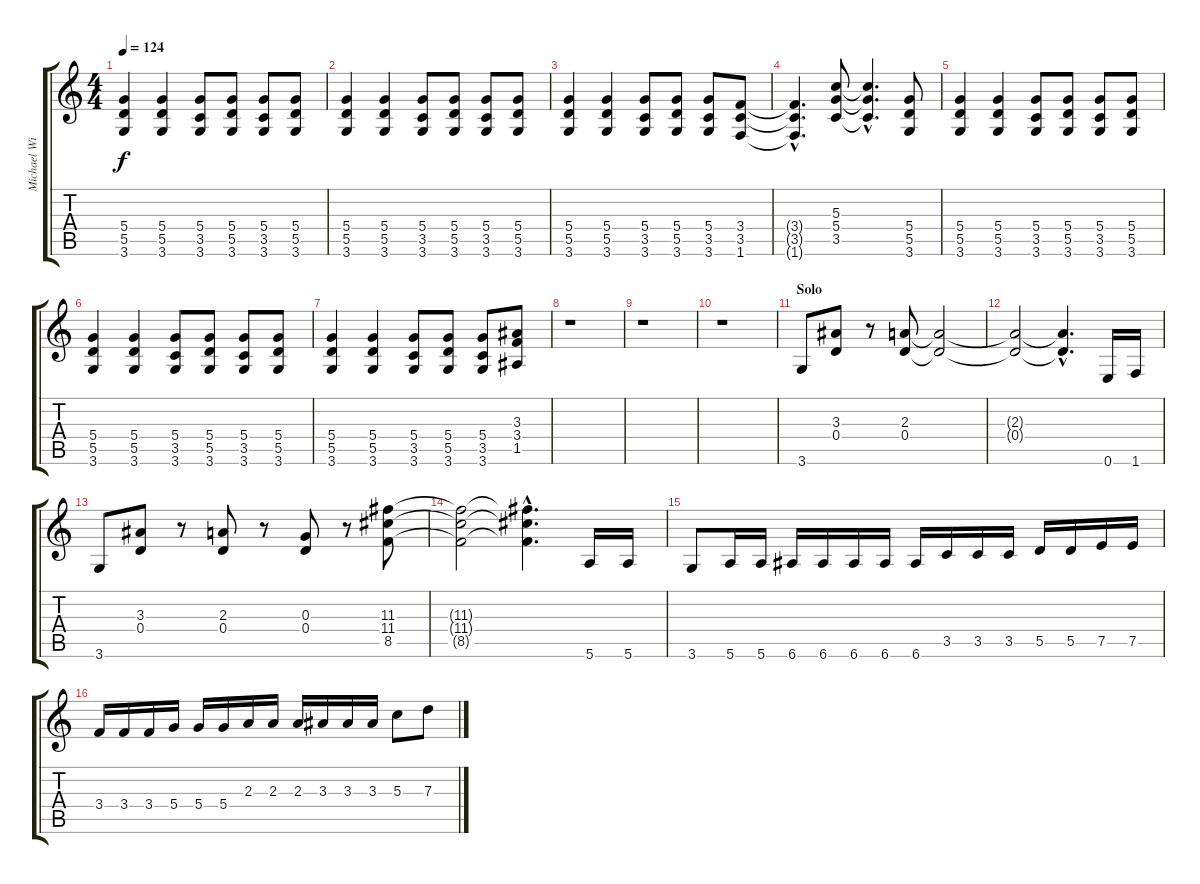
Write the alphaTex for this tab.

\track ("Michael Wilton (Standard Tuning)" "Michael Wi") {instrument distortionguitar}
\staff {score tabs}
\tuning (E4 B3 G3 D3 A2 E2) {hide}
\ts (4 4)
\tempo 124
\clef g2
\ks c
(5.4 5.5 3.6).4{dy f} (5.4 5.5 3.6).4 (5.4 3.5 3.6).8 (5.4 5.5 3.6).8 (5.4 3.5 3.6).8 (5.4 5.5 3.6).8 |
(5.4 5.5 3.6).4 (5.4 5.5 3.6).4 (5.4 3.5 3.6).8 (5.4 5.5 3.6).8 (5.4 3.5 3.6).8 (5.4 5.5 3.6).8 |
(5.4 5.5 3.6).4 (5.4 5.5 3.6).4 (5.4 3.5 3.6).8 (5.4 5.5 3.6).8 (5.4 3.5 3.6).8 (3.4 3.5 1.6).8 |
(3.4{hac t} 3.5{hac t} 1.6{hac t}).4{d} (5.3 5.4 3.5).8 (5.3{hac t} 5.4{hac t} 3.5{hac t}).4{d} (5.4 5.5 3.6).8 |
(5.4 5.5 3.6).4 (5.4 5.5 3.6).4 (5.4 3.5 3.6).8 (5.4 5.5 3.6).8 (5.4 3.5 3.6).8 (5.4 5.5 3.6).8 |
(5.4 5.5 3.6).4 (5.4 5.5 3.6).4 (5.4 3.5 3.6).8 (5.4 5.5 3.6).8 (5.4 3.5 3.6).8 (5.4 5.5 3.6).8 |
(5.4 5.5 3.6).4 (5.4 5.5 3.6).4 (5.4 3.5 3.6).8 (5.4 5.5 3.6).8 (5.4 3.5 3.6).8 (3.3 3.4 1.5).8 |
r.1 |
r.1 |
r.1 |
\section ("" "Solo")
3.6.8 (3.3 0.4).8 r.8 (2.3 0.4).8 (2.3{t} 0.4{t}).2 |
(2.3{t} 0.4{t}).2 (2.3{hac t} 0.4{hac t}).4{d} 0.6.16 1.6.16 |
3.6.8 (3.3 0.4).8 r.8 (2.3 0.4).8 r.8 (0.3 0.4).8 r.8 (11.3 11.4 8.5).8 |
(11.3{t} 11.4{t} 8.5{t}).2 (11.3{hac t} 11.4{hac t} 8.5{hac t}).4{d} 5.6.16 5.6.16 |
3.6.8 5.6.16 5.6.16 6.6.16 6.6.16 6.6.16 6.6.16 6.6.16 3.5.16 3.5.16 3.5.16 5.5.16 5.5.16 7.5.16 7.5.16 |
3.4.16 3.4.16 3.4.16 5.4.16 5.4.16 5.4.16 2.3.16 2.3.16 2.3.16 3.3.16 3.3.16 3.3.16 5.3.8 7.3.8
